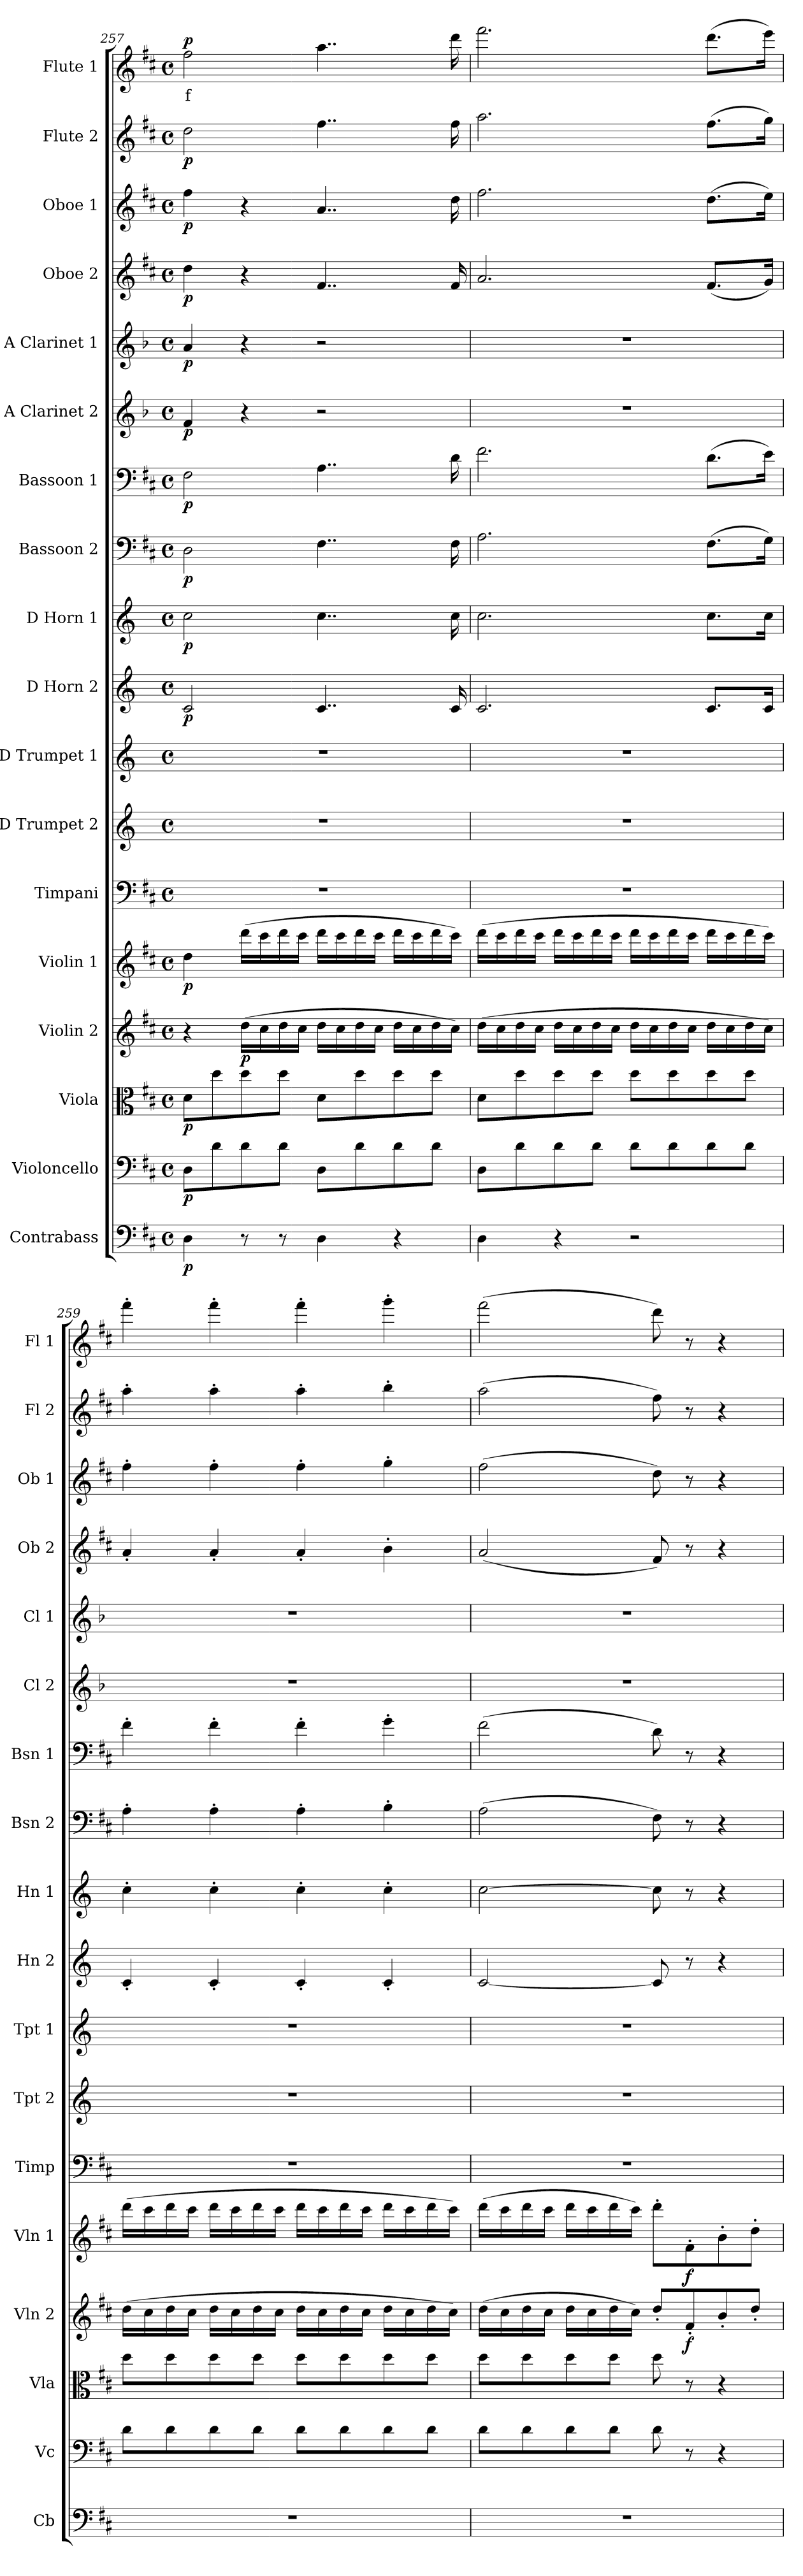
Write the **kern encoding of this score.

**kern	**dynam	**kern	**dynam	**kern	**dynam	**kern	**dynam	**kern	**dynam	**kern	**kern	**kern	**kern	**dynam	**kern	**dynam	**kern	**dynam	**kern	**dynam	**kern	**dynam	**kern	**dynam	**kern	**dynam	**kern	**dynam	**kern	**dynam	**kern	**text	**dynam
*part18	*part18	*part17	*part17	*part16	*part16	*part15	*part15	*part14	*part14	*part13	*part12	*part11	*part10	*part10	*part9	*part9	*part8	*part8	*part7	*part7	*part6	*part6	*part5	*part5	*part4	*part4	*part3	*part3	*part2	*part2	*part1	*part1	*part1
*staff18	*staff18	*staff17	*staff17	*staff16	*staff16	*staff15	*staff15	*staff14	*staff14	*staff13	*staff12	*staff11	*staff10	*staff10	*staff9	*staff9	*staff8	*staff8	*staff7	*staff7	*staff6	*staff6	*staff5	*staff5	*staff4	*staff4	*staff3	*staff3	*staff2	*staff2	*staff1	*staff1	*staff1
*I"Contrabass	*	*I"Violoncello	*	*I"Viola	*	*I"Violin 2	*	*I"Violin 1	*	*I"Timpani	*I"D Trumpet 2	*I"D Trumpet 1	*I"D Horn 2	*	*I"D Horn 1	*	*I"Bassoon 2	*	*I"Bassoon 1	*	*I"A Clarinet 2	*	*I"A Clarinet 1	*	*I"Oboe 2	*	*I"Oboe 1	*	*I"Flute 2	*	*I"Flute 1	*	*
*I'Cb	*	*I'Vc	*	*I'Vla	*	*I'Vln 2	*	*I'Vln 1	*	*I'Timp	*I'Tpt 2	*I'Tpt 1	*I'Hn 2	*	*I'Hn 1	*	*I'Bsn 2	*	*I'Bsn 1	*	*I'Cl 2	*	*I'Cl 1	*	*I'Ob 2	*	*I'Ob 1	*	*I'Fl 2	*	*I'Fl 1	*	*
*clefF4	*	*clefF4	*	*clefC3	*	*clefG2	*	*clefG2	*	*clefF4	*clefG2	*clefG2	*clefG2	*	*clefG2	*	*clefF4	*	*clefF4	*	*clefG2	*	*clefG2	*	*clefG2	*	*clefG2	*	*clefG2	*	*clefG2	*	*
*ITrd7c12	*	*	*	*	*	*	*	*	*	*	*ITrd-1c-2	*ITrd-1c-2	*ITrd6c10	*	*ITrd6c10	*	*	*	*	*	*ITrd2c3	*	*ITrd2c3	*	*	*	*	*	*	*	*	*	*
*k[f#c#]	*	*k[f#c#]	*	*k[f#c#]	*	*k[f#c#]	*	*k[f#c#]	*	*k[f#c#]	*k[f#c#]	*k[f#c#]	*k[f#c#]	*	*k[f#c#]	*	*k[f#c#]	*	*k[f#c#]	*	*k[f#c#]	*	*k[f#c#]	*	*k[f#c#]	*	*k[f#c#]	*	*k[f#c#]	*	*k[f#c#]	*	*
*M4/4	*	*M4/4	*	*M4/4	*	*M4/4	*	*M4/4	*	*M4/4	*M4/4	*M4/4	*M4/4	*	*M4/4	*	*M4/4	*	*M4/4	*	*M4/4	*	*M4/4	*	*M4/4	*	*M4/4	*	*M4/4	*	*M4/4	*	*
*met(c)	*	*met(c)	*	*met(c)	*	*met(c)	*	*met(c)	*	*met(c)	*met(c)	*met(c)	*met(c)	*	*met(c)	*	*met(c)	*	*met(c)	*	*met(c)	*	*met(c)	*	*met(c)	*	*met(c)	*	*met(c)	*	*met(c)	*	*
=257	=257	=257	=257	=257	=257	=257	=257	=257	=257	=257	=257	=257	=257	=257	=257	=257	=257	=257	=257	=257	=257	=257	=257	=257	=257	=257	=257	=257	=257	=257	=257	=257	=257
!	!LO:DY:b	!	!LO:DY:b	!	!LO:DY:b	!	!	!	!LO:DY:b	!	!	!	!	!LO:DY:b	!	!LO:DY:b	!	!LO:DY:b	!	!LO:DY:b	!	!LO:DY:b	!	!LO:DY:b	!	!LO:DY:b	!	!LO:DY:b	!	!LO:DY:b	!	!LO:LY:b:color=#FF0000	!LO:DY:b
4DD\	p	8D\L	p	8d\L	p	4r	.	4dd\	p	1r	1r	1r	2D/	p	2d\	p	2D\	p	2F#\	p	4d/	p	4f#/	p	4dd\	p	4ff#\	p	2dd\	p	2ff#\	f	p
.	.	8d\	.	8dd\	.	.	.	.	.	.	.	.	.	.	.	.	.	.	.	.	.	.	.	.	.	.	.	.	.	.	.	.	.
!	!	!	!	!	!	!	!LO:DY:b	!	!	!	!	!	!	!	!	!	!	!	!	!	!	!	!	!	!	!	!	!	!	!	!	!	!
8r	.	8d\	.	8dd\	.	(16dd\LL	p	(16ddd\LL	.	.	.	.	.	.	.	.	.	.	.	.	4r	.	4r	.	4r	.	4r	.	.	.	.	.	.
.	.	.	.	.	.	16cc#\	.	16ccc#\	.	.	.	.	.	.	.	.	.	.	.	.	.	.	.	.	.	.	.	.	.	.	.	.	.
8r	.	8d\J	.	8dd\J	.	16dd\	.	16ddd\	.	.	.	.	.	.	.	.	.	.	.	.	.	.	.	.	.	.	.	.	.	.	.	.	.
.	.	.	.	.	.	16cc#\JJ	.	16ccc#\JJ	.	.	.	.	.	.	.	.	.	.	.	.	.	.	.	.	.	.	.	.	.	.	.	.	.
4DD\	.	8D\L	.	8d\L	.	16dd\LL	.	16ddd\LL	.	.	.	.	4..D/	.	4..d\	.	4..F#\	.	4..A\	.	2r	.	2r	.	4..f#/	.	4..a/	.	4..ff#\	.	4..aa\	.	.
.	.	.	.	.	.	16cc#\	.	16ccc#\	.	.	.	.	.	.	.	.	.	.	.	.	.	.	.	.	.	.	.	.	.	.	.	.	.
.	.	8d\	.	8dd\	.	16dd\	.	16ddd\	.	.	.	.	.	.	.	.	.	.	.	.	.	.	.	.	.	.	.	.	.	.	.	.	.
.	.	.	.	.	.	16cc#\JJ	.	16ccc#\JJ	.	.	.	.	.	.	.	.	.	.	.	.	.	.	.	.	.	.	.	.	.	.	.	.	.
4r	.	8d\	.	8dd\	.	16dd\LL	.	16ddd\LL	.	.	.	.	.	.	.	.	.	.	.	.	.	.	.	.	.	.	.	.	.	.	.	.	.
.	.	.	.	.	.	16cc#\	.	16ccc#\	.	.	.	.	.	.	.	.	.	.	.	.	.	.	.	.	.	.	.	.	.	.	.	.	.
.	.	8d\J	.	8dd\J	.	16dd\	.	16ddd\	.	.	.	.	.	.	.	.	.	.	.	.	.	.	.	.	.	.	.	.	.	.	.	.	.
.	.	.	.	.	.	16cc#\JJ)	.	16ccc#\JJ)	.	.	.	.	16D/	.	16d\	.	16F#\	.	16d\	.	.	.	.	.	16f#/	.	16dd\	.	16ff#\	.	16ddd\	.	.
!!LO:PB:g=z
=258	=258	=258	=258	=258	=258	=258	=258	=258	=258	=258	=258	=258	=258	=258	=258	=258	=258	=258	=258	=258	=258	=258	=258	=258	=258	=258	=258	=258	=258	=258	=258	=258	=258
4DD\	.	8D\L	.	8d\L	.	(16dd\LL	.	(16ddd\LL	.	1r	1r	1r	2.D/	.	2.d\	.	2.A\	.	2.f#\	.	1r	.	1r	.	2.a/	.	2.ff#\	.	2.aa\	.	2.fff#\	.	.
.	.	.	.	.	.	16cc#\	.	16ccc#\	.	.	.	.	.	.	.	.	.	.	.	.	.	.	.	.	.	.	.	.	.	.	.	.	.
.	.	8d\	.	8dd\	.	16dd\	.	16ddd\	.	.	.	.	.	.	.	.	.	.	.	.	.	.	.	.	.	.	.	.	.	.	.	.	.
.	.	.	.	.	.	16cc#\JJ	.	16ccc#\JJ	.	.	.	.	.	.	.	.	.	.	.	.	.	.	.	.	.	.	.	.	.	.	.	.	.
4r	.	8d\	.	8dd\	.	16dd\LL	.	16ddd\LL	.	.	.	.	.	.	.	.	.	.	.	.	.	.	.	.	.	.	.	.	.	.	.	.	.
.	.	.	.	.	.	16cc#\	.	16ccc#\	.	.	.	.	.	.	.	.	.	.	.	.	.	.	.	.	.	.	.	.	.	.	.	.	.
.	.	8d\J	.	8dd\J	.	16dd\	.	16ddd\	.	.	.	.	.	.	.	.	.	.	.	.	.	.	.	.	.	.	.	.	.	.	.	.	.
.	.	.	.	.	.	16cc#\JJ	.	16ccc#\JJ	.	.	.	.	.	.	.	.	.	.	.	.	.	.	.	.	.	.	.	.	.	.	.	.	.
2r	.	8d\L	.	8dd\L	.	16dd\LL	.	16ddd\LL	.	.	.	.	.	.	.	.	.	.	.	.	.	.	.	.	.	.	.	.	.	.	.	.	.
.	.	.	.	.	.	16cc#\	.	16ccc#\	.	.	.	.	.	.	.	.	.	.	.	.	.	.	.	.	.	.	.	.	.	.	.	.	.
.	.	8d\	.	8dd\	.	16dd\	.	16ddd\	.	.	.	.	.	.	.	.	.	.	.	.	.	.	.	.	.	.	.	.	.	.	.	.	.
.	.	.	.	.	.	16cc#\JJ	.	16ccc#\JJ	.	.	.	.	.	.	.	.	.	.	.	.	.	.	.	.	.	.	.	.	.	.	.	.	.
.	.	8d\	.	8dd\	.	16dd\LL	.	16ddd\LL	.	.	.	.	8.D/L	.	8.d\L	.	(8.F#\L	.	(8.d\L	.	.	.	.	.	(8.f#/L	.	(8.dd\L	.	(8.ff#\L	.	(8.ddd\L	.	.
.	.	.	.	.	.	16cc#\	.	16ccc#\	.	.	.	.	.	.	.	.	.	.	.	.	.	.	.	.	.	.	.	.	.	.	.	.	.
.	.	8d\J	.	8dd\J	.	16dd\	.	16ddd\	.	.	.	.	.	.	.	.	.	.	.	.	.	.	.	.	.	.	.	.	.	.	.	.	.
.	.	.	.	.	.	16cc#\JJ)	.	16ccc#\JJ)	.	.	.	.	16D/Jk	.	16d\Jk	.	16G\Jk)	.	16e\Jk)	.	.	.	.	.	16g/Jk)	.	16ee\Jk)	.	16gg\Jk)	.	16eee\Jk)	.	.
=259	=259	=259	=259	=259	=259	=259	=259	=259	=259	=259	=259	=259	=259	=259	=259	=259	=259	=259	=259	=259	=259	=259	=259	=259	=259	=259	=259	=259	=259	=259	=259	=259	=259
1r	.	8d\L	.	8dd\L	.	(16dd\LL	.	(16ddd\LL	.	1r	1r	1r	4D'/	.	4d'\	.	4A'\	.	4f#'\	.	1r	.	1r	.	4a'/	.	4ff#'\	.	4aa'\	.	4fff#'\	.	.
.	.	.	.	.	.	16cc#\	.	16ccc#\	.	.	.	.	.	.	.	.	.	.	.	.	.	.	.	.	.	.	.	.	.	.	.	.	.
.	.	8d\	.	8dd\	.	16dd\	.	16ddd\	.	.	.	.	.	.	.	.	.	.	.	.	.	.	.	.	.	.	.	.	.	.	.	.	.
.	.	.	.	.	.	16cc#\JJ	.	16ccc#\JJ	.	.	.	.	.	.	.	.	.	.	.	.	.	.	.	.	.	.	.	.	.	.	.	.	.
.	.	8d\	.	8dd\	.	16dd\LL	.	16ddd\LL	.	.	.	.	4D'/	.	4d'\	.	4A'\	.	4f#'\	.	.	.	.	.	4a'/	.	4ff#'\	.	4aa'\	.	4fff#'\	.	.
.	.	.	.	.	.	16cc#\	.	16ccc#\	.	.	.	.	.	.	.	.	.	.	.	.	.	.	.	.	.	.	.	.	.	.	.	.	.
.	.	8d\J	.	8dd\J	.	16dd\	.	16ddd\	.	.	.	.	.	.	.	.	.	.	.	.	.	.	.	.	.	.	.	.	.	.	.	.	.
.	.	.	.	.	.	16cc#\JJ	.	16ccc#\JJ	.	.	.	.	.	.	.	.	.	.	.	.	.	.	.	.	.	.	.	.	.	.	.	.	.
.	.	8d\L	.	8dd\L	.	16dd\LL	.	16ddd\LL	.	.	.	.	4D'/	.	4d'\	.	4A'\	.	4f#'\	.	.	.	.	.	4a'/	.	4ff#'\	.	4aa'\	.	4fff#'\	.	.
.	.	.	.	.	.	16cc#\	.	16ccc#\	.	.	.	.	.	.	.	.	.	.	.	.	.	.	.	.	.	.	.	.	.	.	.	.	.
.	.	8d\	.	8dd\	.	16dd\	.	16ddd\	.	.	.	.	.	.	.	.	.	.	.	.	.	.	.	.	.	.	.	.	.	.	.	.	.
.	.	.	.	.	.	16cc#\JJ	.	16ccc#\JJ	.	.	.	.	.	.	.	.	.	.	.	.	.	.	.	.	.	.	.	.	.	.	.	.	.
.	.	8d\	.	8dd\	.	16dd\LL	.	16ddd\LL	.	.	.	.	4D'/	.	4d'\	.	4B'\	.	4g'\	.	.	.	.	.	4b'\	.	4gg'\	.	4bb'\	.	4ggg'\	.	.
.	.	.	.	.	.	16cc#\	.	16ccc#\	.	.	.	.	.	.	.	.	.	.	.	.	.	.	.	.	.	.	.	.	.	.	.	.	.
.	.	8d\J	.	8dd\J	.	16dd\	.	16ddd\	.	.	.	.	.	.	.	.	.	.	.	.	.	.	.	.	.	.	.	.	.	.	.	.	.
.	.	.	.	.	.	16cc#\JJ)	.	16ccc#\JJ)	.	.	.	.	.	.	.	.	.	.	.	.	.	.	.	.	.	.	.	.	.	.	.	.	.
=260	=260	=260	=260	=260	=260	=260	=260	=260	=260	=260	=260	=260	=260	=260	=260	=260	=260	=260	=260	=260	=260	=260	=260	=260	=260	=260	=260	=260	=260	=260	=260	=260	=260
1r	.	8d\L	.	8dd\L	.	(16dd\LL	.	(16ddd\LL	.	1r	1r	1r	[2D/	.	[2d\	.	(2A\	.	(2f#\	.	1r	.	1r	.	(2a/	.	(2ff#\	.	(2aa\	.	(2fff#\	.	.
.	.	.	.	.	.	16cc#\	.	16ccc#\	.	.	.	.	.	.	.	.	.	.	.	.	.	.	.	.	.	.	.	.	.	.	.	.	.
.	.	8d\	.	8dd\	.	16dd\	.	16ddd\	.	.	.	.	.	.	.	.	.	.	.	.	.	.	.	.	.	.	.	.	.	.	.	.	.
.	.	.	.	.	.	16cc#\JJ	.	16ccc#\JJ	.	.	.	.	.	.	.	.	.	.	.	.	.	.	.	.	.	.	.	.	.	.	.	.	.
.	.	8d\	.	8dd\	.	16dd\LL	.	16ddd\LL	.	.	.	.	.	.	.	.	.	.	.	.	.	.	.	.	.	.	.	.	.	.	.	.	.
.	.	.	.	.	.	16cc#\	.	16ccc#\	.	.	.	.	.	.	.	.	.	.	.	.	.	.	.	.	.	.	.	.	.	.	.	.	.
.	.	8d\J	.	8dd\J	.	16dd\	.	16ddd\	.	.	.	.	.	.	.	.	.	.	.	.	.	.	.	.	.	.	.	.	.	.	.	.	.
.	.	.	.	.	.	16cc#\JJ)	.	16ccc#\JJ)	.	.	.	.	.	.	.	.	.	.	.	.	.	.	.	.	.	.	.	.	.	.	.	.	.
.	.	8d\	.	8dd\	.	8dd'/L	.	8ddd'\L	.	.	.	.	8D/]	.	8d\]	.	8F#\)	.	8d\)	.	.	.	.	.	8f#/)	.	8dd\)	.	8ff#\)	.	8ddd\)	.	.
!	!	!	!	!	!	!	!LO:DY:b	!	!LO:DY:b	!	!	!	!	!	!	!	!	!	!	!	!	!	!	!	!	!	!	!	!	!	!	!	!
.	.	8r	.	8r	.	8f#'/	f	8f#'\	f	.	.	.	8r	.	8r	.	8r	.	8r	.	.	.	.	.	8r	.	8r	.	8r	.	8r	.	.
.	.	4r	.	4r	.	8b'/	.	8b'\	.	.	.	.	4r	.	4r	.	4r	.	4r	.	.	.	.	.	4r	.	4r	.	4r	.	4r	.	.
.	.	.	.	.	.	8dd'/J	.	8dd'\J	.	.	.	.	.	.	.	.	.	.	.	.	.	.	.	.	.	.	.	.	.	.	.	.	.
=	=	=	=	=	=	=	=	=	=	=	=	=	=	=	=	=	=	=	=	=	=	=	=	=	=	=	=	=	=	=	=	=	=
*-	*-	*-	*-	*-	*-	*-	*-	*-	*-	*-	*-	*-	*-	*-	*-	*-	*-	*-	*-	*-	*-	*-	*-	*-	*-	*-	*-	*-	*-	*-	*-	*-	*-
